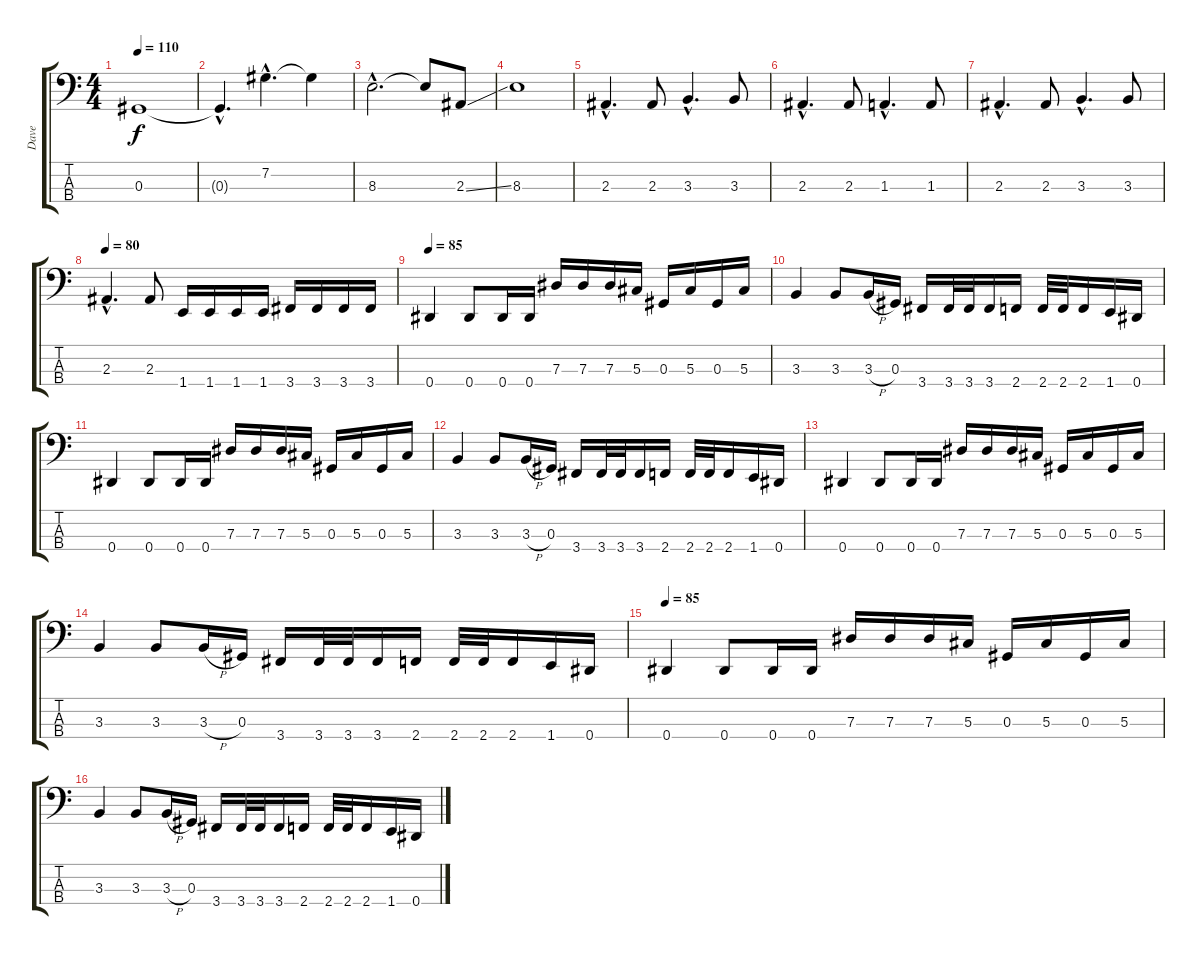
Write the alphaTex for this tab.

\track ("Dave" "Dave") {instrument electricbasspick}
\staff {score tabs}
\tuning (Gb2 Db2 Ab1 Eb1) {hide}
\ts (4 4)
\tempo 110
\clef f4
\ks c
0.3.1{dy f} |
0.3{hac t}.4{d} 7.2{hac}.4{d} 7.2{t}.4 |
8.3{hac}.2{d} 8.3{t}.8 2.3{ss}.8 |
8.3.1 |
2.3{hac}.4{d} 2.3.8 3.3{hac}.4{d} 3.3.8 |
2.3{hac}.4{d} 2.3.8 1.3{hac}.4{d} 1.3.8 |
2.3{hac}.4{d} 2.3.8 3.3{hac}.4{d} 3.3.8 |
\tempo 80
2.3{hac}.4{d} 2.3.8 1.4.16 1.4.16 1.4.16 1.4.16 3.4.16 3.4.16 3.4.16 3.4.16 |
\tempo 85
0.4.4 0.4.8 0.4.16 0.4.16 7.3.16 7.3.16 7.3.16 5.3.16 0.3.16 5.3.16 0.3.16 5.3.16 |
3.3.4 3.3.8 3.3{h}.16 0.3.16 3.4.16 3.4.32 3.4.32 3.4.16 2.4.16 2.4.32 2.4.32 2.4.16 1.4.16 0.4.16 |
0.4.4 0.4.8 0.4.16 0.4.16 7.3.16 7.3.16 7.3.16 5.3.16 0.3.16 5.3.16 0.3.16 5.3.16 |
3.3.4 3.3.8 3.3{h}.16 0.3.16 3.4.16 3.4.32 3.4.32 3.4.16 2.4.16 2.4.32 2.4.32 2.4.16 1.4.16 0.4.16 |
0.4.4 0.4.8 0.4.16 0.4.16 7.3.16 7.3.16 7.3.16 5.3.16 0.3.16 5.3.16 0.3.16 5.3.16 |
3.3.4 3.3.8 3.3{h}.16 0.3.16 3.4.16 3.4.32 3.4.32 3.4.16 2.4.16 2.4.32 2.4.32 2.4.16 1.4.16 0.4.16 |
\tempo 85
0.4.4 0.4.8 0.4.16 0.4.16 7.3.16 7.3.16 7.3.16 5.3.16 0.3.16 5.3.16 0.3.16 5.3.16 |
3.3.4 3.3.8 3.3{h}.16 0.3.16 3.4.16 3.4.32 3.4.32 3.4.16 2.4.16 2.4.32 2.4.32 2.4.16 1.4.16 0.4.16
